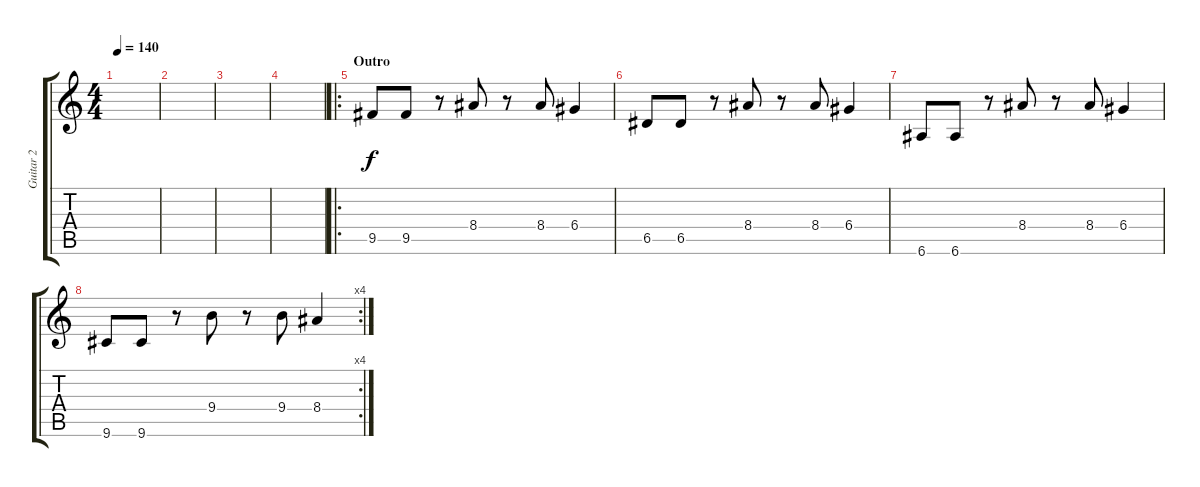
\track ("Guitar 2" "Guitar 2") {instrument overdrivenguitar}
\staff {score tabs}
\tuning (E4 B3 G3 D3 A2 E2) {hide}
\ts (4 4)
\tempo 140
\clef g2
\ks c
|
|
|
|
\ro
\section ("" "Outro")
9.5.8{volume 16} 9.5.8{volume 16} r.8 8.4.8{volume 16} r.8 8.4.8{volume 16} 6.4.4{volume 16} |
6.5.8{volume 16} 6.5.8{volume 16} r.8 8.4.8{volume 16} r.8 8.4.8{volume 16} 6.4.4{volume 16} |
6.6.8{volume 16} 6.6.8{volume 16} r.8 8.4.8{volume 16} r.8 8.4.8{volume 16} 6.4.4{volume 16} |
\rc 4
9.6.8{volume 16} 9.6.8{volume 16} r.8 9.4.8{volume 16} r.8 9.4.8{volume 16} 8.4.4{volume 16}
